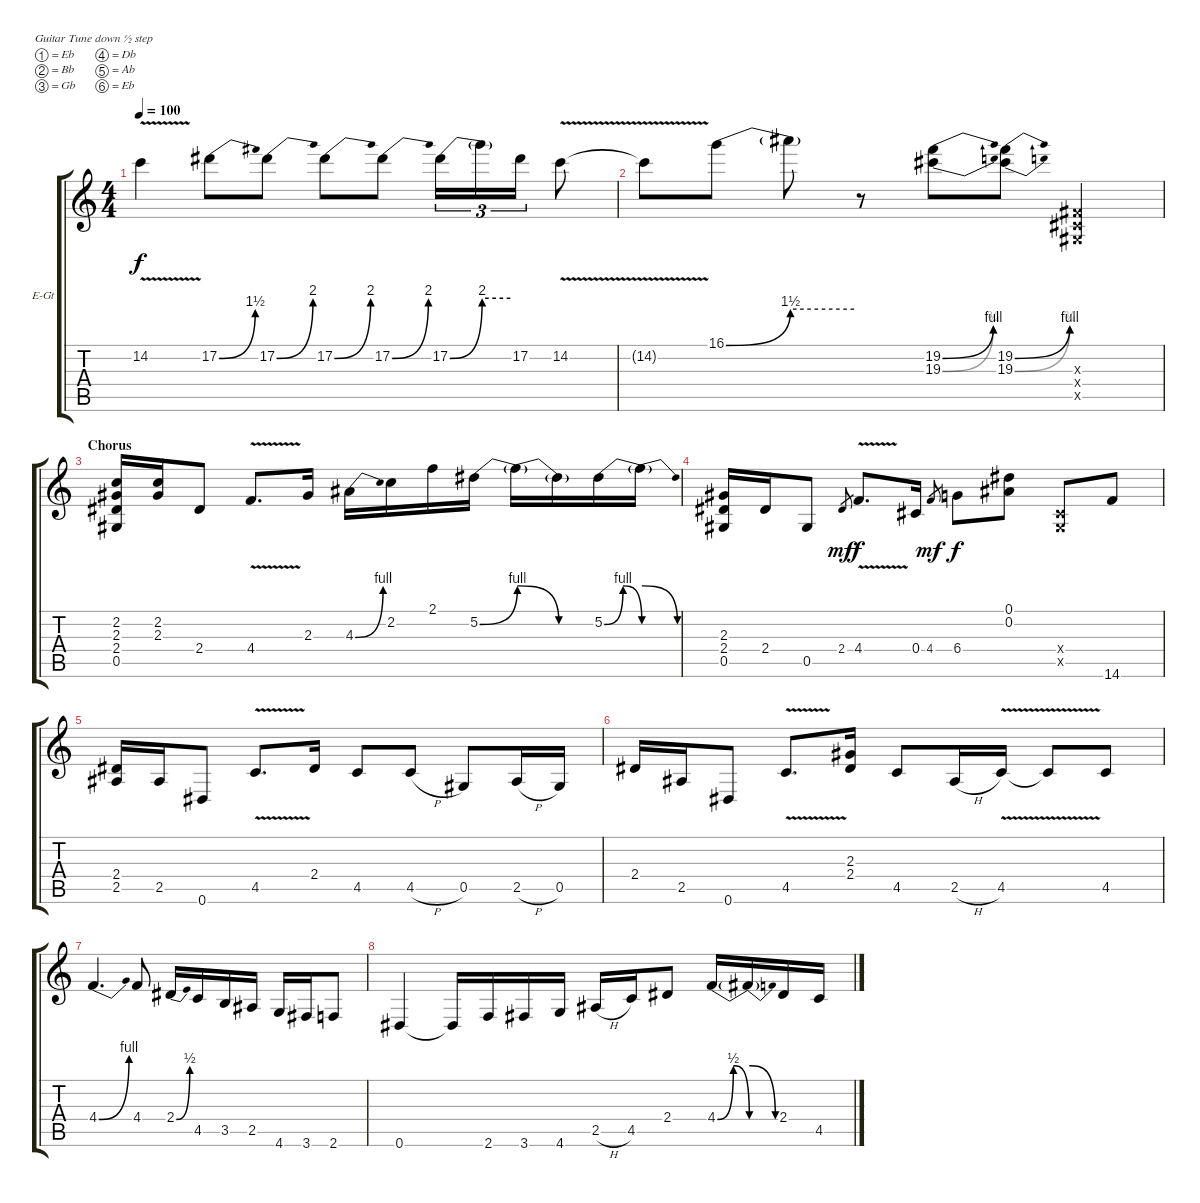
\bracketExtendMode groupsimilarinstruments
\firstSystemTrackNameOrientation horizontal
\otherSystemsTrackNameOrientation horizontal
\track ("Jimi" "E-Gt") {instrument overdrivenguitar}
\staff {score tabs}
\tuning (Eb4 Bb3 Gb3 Db3 Ab2 Eb2)
\ts (4 4)
\tempo 100
\clef g2
\ks c
14.2{v}.4{dy f} 17.2{be (bend 0 0 60 6)}.8 17.2{be (bend 0 0 60 8)}.8 17.2{be (bend 0 0 60 8)}.8 17.2{be (bend 0 0 60 8)}.8 17.2{be (bend 0 0 60 8)}.16{tu (3 2)} 17.2{be (hold 0 8 60 8) t}.16{tu (3 2)} 17.2.16{tu (3 2)} 14.2{v}.8 |
14.2{v t}.8 16.1{be (bend 0 0 60 6)}.8 16.1{be (hold 0 6 60 6) t}.8 r.8 (19.2{be (bend 0 0 60 4)} 19.3{be (bend 0 0 60 3)}).8 (19.2{be (bend 0 0 60 4)} 19.3{be (bend 0 0 60 3)}).8 (0.3{x} 0.4{x} 0.5{x}).4 |
\section ("" "Chorus")
(2.2 2.3 2.4 0.5).16 (2.2 2.3).16 2.4.8 4.4{v}.8{d} 2.3.16 4.3{be (bend 0 0 60 4)}.16 2.2.16 2.1.16 5.2{be (bend 0 0 60 4)}.16 5.2{be (release 0 4 60 0) t}.16 5.2{be (hold 0 0 60 0) t}.16 5.2{be (bendrelease 0 0 30 4 30 4 60 0)}.16 5.2{be (release 0 4 60 0) t}.16 |
(2.3 2.4 0.5).16 2.4.16 0.5.8 2.4.8{gr dy mf} 4.4{v}.8{d dy f} 0.4.16 4.4.8{gr dy mf} 6.4.8{dy f} (0.1 0.2).8 (0.4{x} 0.5{x}).8 14.6.8 |
(2.4 2.5).16 2.5.16 0.6.8 4.5{v}.8{d} 2.4.16 4.5.8 4.5{h}.8 0.5.8 2.5{h}.16 0.5.16 |
2.4.16 2.5.16 0.6.8 4.5{v}.8{d} (2.3 2.4).16 4.5.8 2.5{h}.16 4.5{v}.16 4.5{v t}.8 4.5.8 |
4.4{be (bend 0 0 60 4)}.4{d} 4.4.8 2.4{be (bend 0 0 60 2)}.16 4.5.16 3.5.16 2.5.16 4.6.16 3.6.16 2.6.8 |
0.6.4 0.6{t}.16 2.6.16 3.6.16 4.6.16 2.5{h}.16 4.5.16 2.4.8 4.4{be (bendrelease 0 0 30 2 30 2 60 0)}.16 4.4{be (release 0 2 60 0) t}.16 2.4.16 4.5.16
